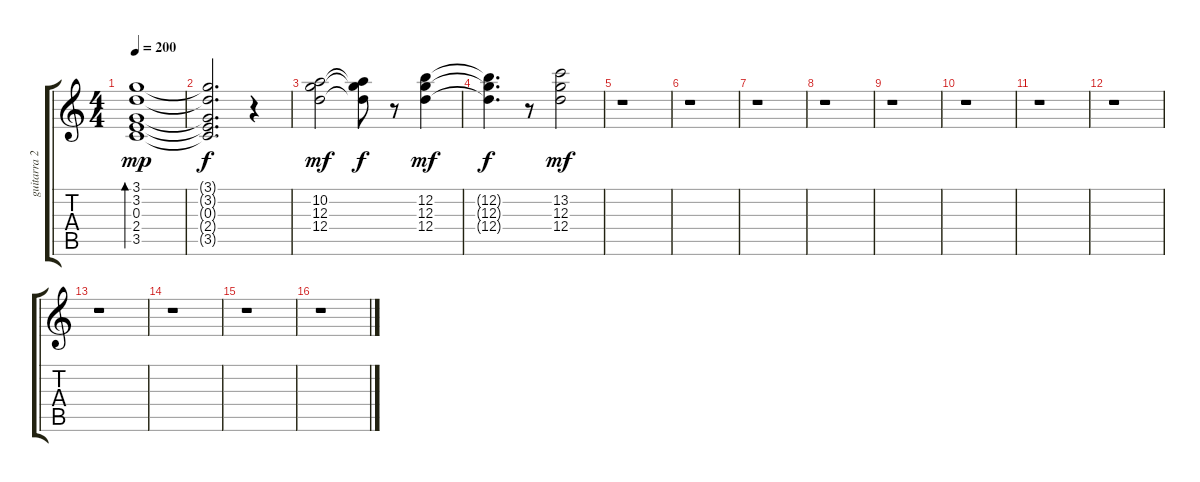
\track ("guitarra 2" "guitarra 2") {instrument electricguitarclean}
\staff {score tabs}
\tuning (E4 B3 G3 D3 A2 E2) {hide}
\ts (4 4)
\tempo 200
\clef g2
\ks c
(3.1 3.2 0.3 2.4 3.5).1{bd 60 dy mp} |
(3.1{t} 3.2{t} 0.3{t} 2.4{t} 3.5{t}).2{d dy f} r.4 |
(10.2 12.3 12.4).2{dy mf} (10.2{t} 12.3{t} 12.4{t}).8{dy f} r.8 (12.2 12.3 12.4).4{dy mf} |
(12.2{t} 12.3{t} 12.4{t}).4{d dy f} r.8 (13.2 12.3 12.4).2{dy mf} |
r.1 |
r.1 |
r.1 |
r.1 |
r.1 |
r.1 |
r.1 |
r.1 |
r.1 |
r.1 |
r.1 |
r.1
